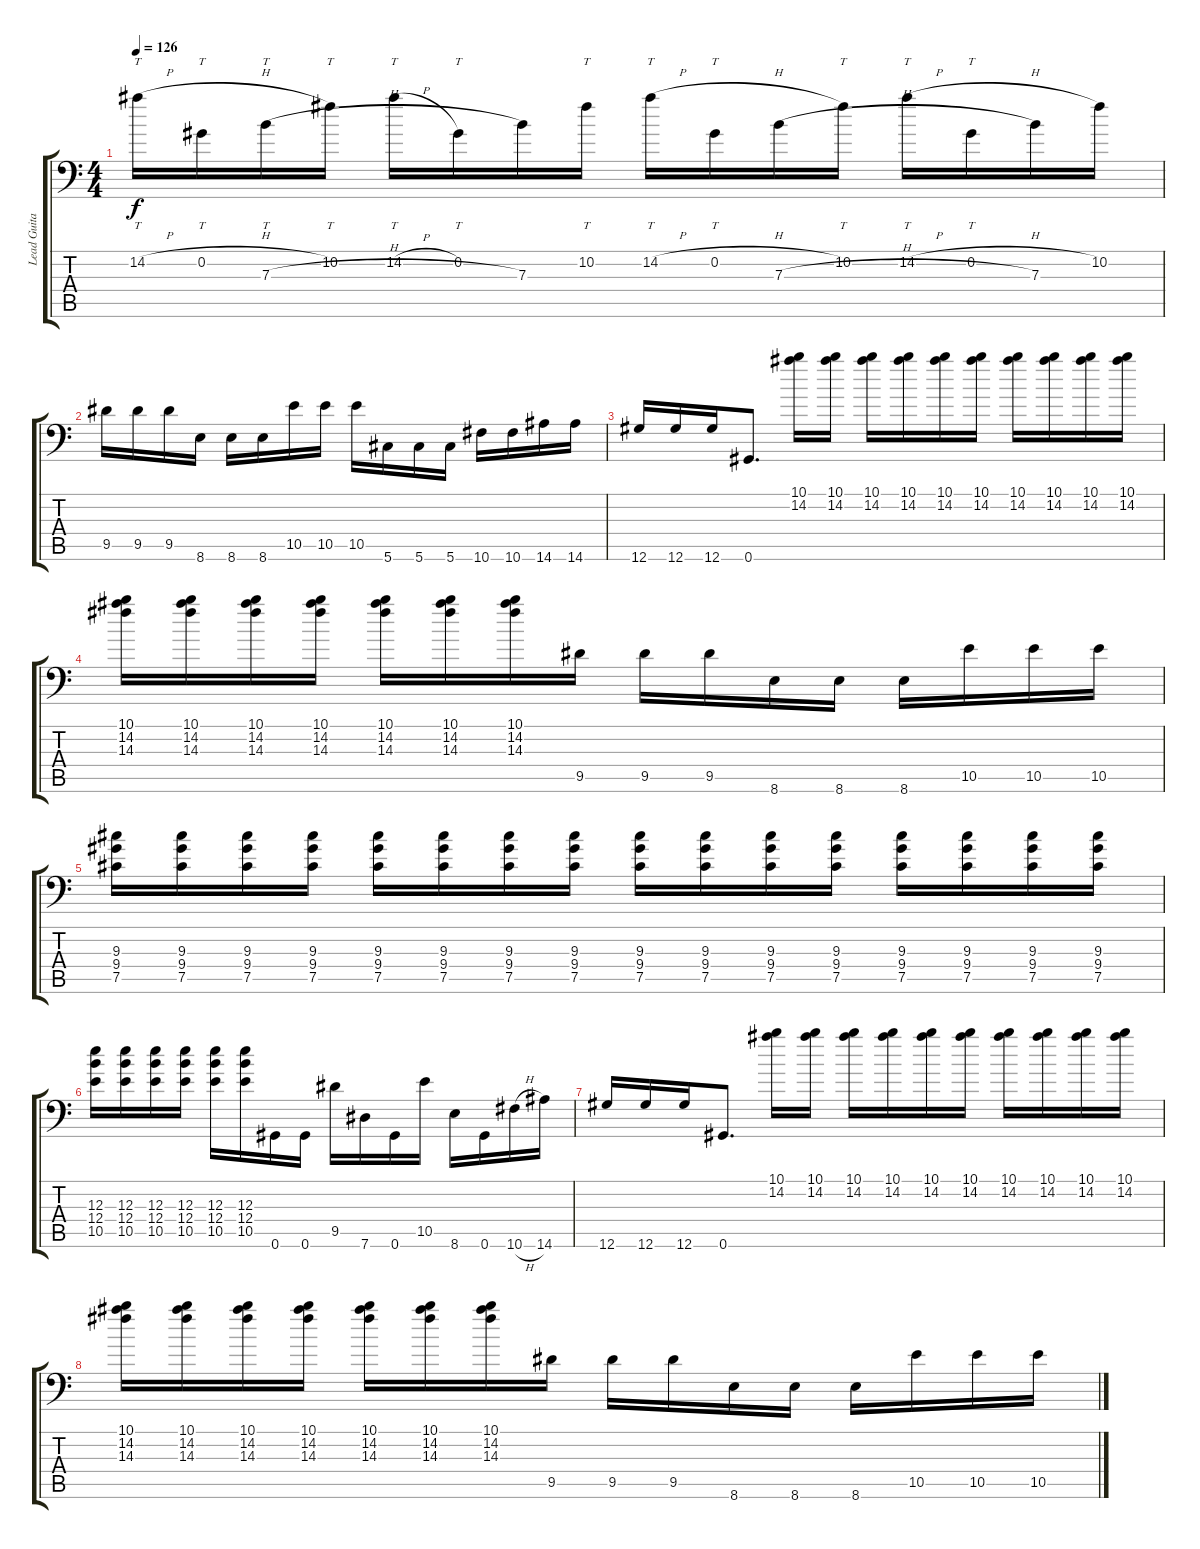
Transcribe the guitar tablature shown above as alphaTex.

\track ("Lead Guitar" "Lead Guita") {instrument distortionguitar}
\staff {score tabs}
\tuning (Db4 Ab3 E3 B2 Gb2 Ab1) {hide}
\ts (4 4)
\tempo 126
\clef f4
\ks c
14.2{h}.16{tt dy f} 0.2{h}.16{tt} 7.3{h}.16{tt} 10.2.16{tt} 14.2{h}.16{tt} 0.2.16{tt} 7.3.16 10.2.16{tt} 14.2{h}.16{tt} 0.2{h}.16{tt} 7.3{h}.16 10.2.16{tt} 14.2{h}.16{tt} 0.2{h}.16{tt} 7.3.16 10.2.16 |
9.5.16 9.5.16 9.5.16 8.6.16 8.6.16 8.6.16 10.5.16 10.5.16 10.5.16 5.6.16 5.6.16 5.6.16 10.6.16 10.6.16 14.6.16 14.6.16 |
12.6.16 12.6.16 12.6.16 0.6.8{d} (10.1 14.2).16 (10.1 14.2).16 (10.1 14.2).16 (10.1 14.2).16 (10.1 14.2).16 (10.1 14.2).16 (10.1 14.2).16 (10.1 14.2).16 (10.1 14.2).16 (10.1 14.2).16 |
(10.1 14.2 14.3).16 (10.1 14.2 14.3).16 (10.1 14.2 14.3).16 (10.1 14.2 14.3).16 (10.1 14.2 14.3).16 (10.1 14.2 14.3).16 (10.1 14.2 14.3).16 9.5.16 9.5.16 9.5.16 8.6.16 8.6.16 8.6.16 10.5.16 10.5.16 10.5.16 |
(9.3 9.4 7.5).16 (9.3 9.4 7.5).16 (9.3 9.4 7.5).16 (9.3 9.4 7.5).16 (9.3 9.4 7.5).16 (9.3 9.4 7.5).16 (9.3 9.4 7.5).16 (9.3 9.4 7.5).16 (9.3 9.4 7.5).16 (9.3 9.4 7.5).16 (9.3 9.4 7.5).16 (9.3 9.4 7.5).16 (9.3 9.4 7.5).16 (9.3 9.4 7.5).16 (9.3 9.4 7.5).16 (9.3 9.4 7.5).16 |
(12.3 12.4 10.5).16 (12.3 12.4 10.5).16 (12.3 12.4 10.5).16 (12.3 12.4 10.5).16 (12.3 12.4 10.5).16 (12.3 12.4 10.5).16 0.6.16 0.6.16 9.5.16 7.6.16 0.6.16 10.5.16 8.6.16 0.6.16 10.6{h}.16 14.6.16 |
12.6.16 12.6.16 12.6.16 0.6.8{d} (10.1 14.2).16 (10.1 14.2).16 (10.1 14.2).16 (10.1 14.2).16 (10.1 14.2).16 (10.1 14.2).16 (10.1 14.2).16 (10.1 14.2).16 (10.1 14.2).16 (10.1 14.2).16 |
(10.1 14.2 14.3).16 (10.1 14.2 14.3).16 (10.1 14.2 14.3).16 (10.1 14.2 14.3).16 (10.1 14.2 14.3).16 (10.1 14.2 14.3).16 (10.1 14.2 14.3).16 9.5.16 9.5.16 9.5.16 8.6.16 8.6.16 8.6.16 10.5.16 10.5.16 10.5.16
